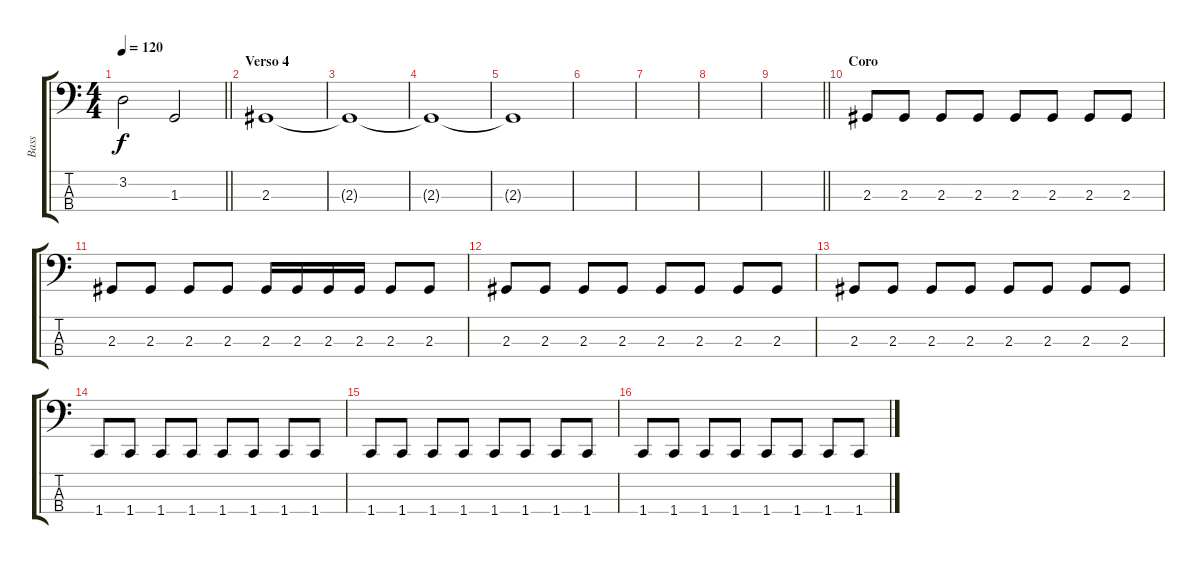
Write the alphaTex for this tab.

\track ("Bass" "Bass") {instrument electricbassfinger}
\staff {score tabs}
\tuning (E2 B1 Gb1 B0) {hide}
\ts (4 4)
\tempo 120
\clef f4
\barLineRight lightlight
\ks c
3.2.2{dy f} 1.3.2 |
\section ("" "Verso 4")
2.3.1{volume 0} |
2.3{t}.1 |
2.3{t}.1 |
2.3{t}.1 |
|
|
|
\barLineRight lightlight
|
\section ("" "Coro")
2.3.8{instrument slapbass2} 2.3.8 2.3.8 2.3.8 2.3.8 2.3.8 2.3.8 2.3.8 |
2.3.8 2.3.8 2.3.8 2.3.8 2.3.16 2.3.16 2.3.16 2.3.16 2.3.8 2.3.8 |
2.3.8 2.3.8 2.3.8 2.3.8 2.3.8 2.3.8 2.3.8 2.3.8 |
2.3.8 2.3.8 2.3.8 2.3.8 2.3.8 2.3.8 2.3.8 2.3.8 |
1.4.8 1.4.8 1.4.8 1.4.8 1.4.8 1.4.8 1.4.8 1.4.8 |
1.4.8 1.4.8 1.4.8 1.4.8 1.4.8 1.4.8 1.4.8 1.4.8 |
1.4.8 1.4.8 1.4.8 1.4.8 1.4.8 1.4.8 1.4.8 1.4.8
